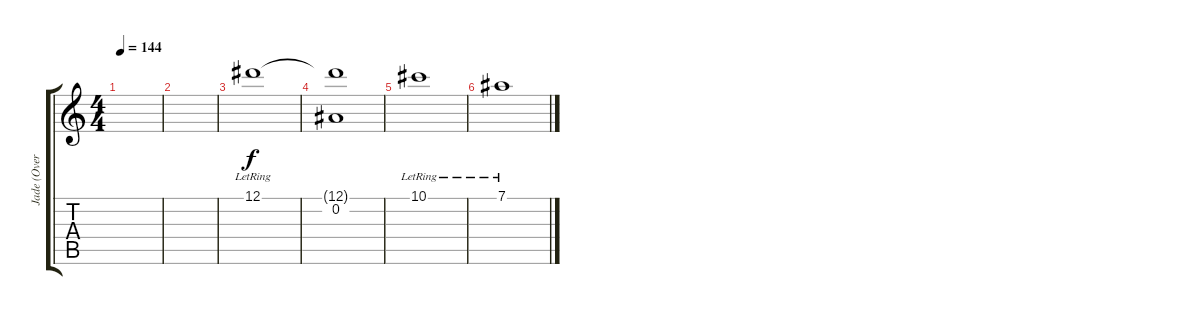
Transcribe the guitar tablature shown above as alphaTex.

\track ("Jade (Overdrive)" "Jade (Over") {instrument overdrivenguitar}
\staff {score tabs}
\tuning (Eb4 Bb3 Gb3 Db3 Ab2 Eb2) {hide}
\ts (4 4)
\tempo 144
\clef g2
\ks c
|
|
12.1{lr}.1 |
(12.1{t} 0.2).1 |
10.1{lr}.1 |
7.1{lr}.1
